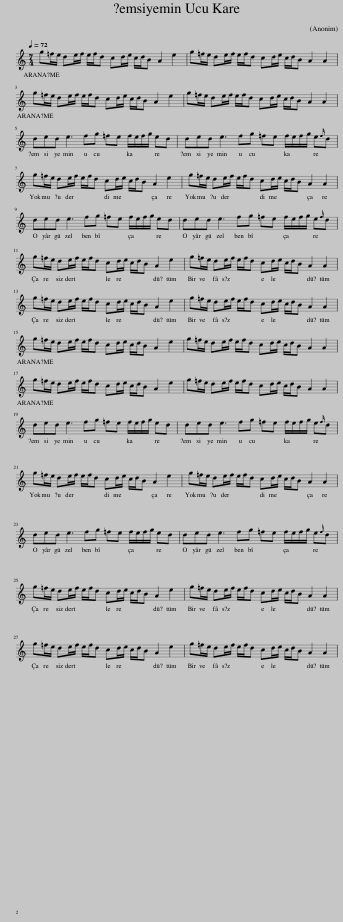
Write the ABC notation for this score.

X:1
L:1/8
Q:1/4=72
M:7/4
I:linebreak $
K:C
V:1 treble
V:1
 g=f/e/ de/f/ e/f/d cd/e/ c/d/B A2 e2 | g=f/e/ de/f/ e/f/d cd/e/ c/d/B A2 A2 |$ g=f/e/ de/f/ e/f/d cd/e/ c/d/B A2 e2 | g=f/e/ de/f/ e/f/d cd/e/ c/d/B A2 A2 |$ ded e3 fg =fe f/e/f/g/ ed | %5
 ded e3 fg =fe f/e/f/g/ e{f}d |$ g=f/e/ de/f/ e/f/d cd/e/ c/d/B A2 e2 | g=f/e/ de/f/ e/f/d cd/e/ c/d/B A2 A2 |$ ded e3 fg =fe f/e/f/g/ ed | ded e3 fg =fe f/e/f/g/ e{f}d |$ %10
 g=f/e/ de/f/ e/f/d cd/e/ c/d/B A2 e2 | g=f/e/ de/f/ e/f/d cd/e/ c/d/B A2 A2 |$ g=f/e/ de/f/ e/f/d cd/e/ c/d/B A2 e2 | g=f/e/ de/f/ e/f/d cd/e/ c/d/B A2 A2 |$ g=f/e/ de/f/ e/f/d cd/e/ c/d/B A2 e2 | %15
 g=f/e/ de/f/ e/f/d cd/e/ c/d/B A2 A2 |$ g=f/e/ de/f/ e/f/d cd/e/ c/d/B A2 e2 | g=f/e/ de/f/ e/f/d cd/e/ c/d/B A2 A2 |$ ded e3 fg =fe f/e/f/g/ ed | ded e3 fg =fe f/e/f/g/ e{f}d |$ %20
 g=f/e/ de/f/ e/f/d cd/e/ c/d/B A2 e2 | g=f/e/ de/f/ e/f/d cd/e/ c/d/B A2 A2 |$ ded e3 fg =fe f/e/f/g/ ed | ded e3 fg =fe f/e/f/g/ e{f}d |$ g=f/e/ de/f/ e/f/d cd/e/ c/d/B A2 e2 | %25
 g=f/e/ de/f/ e/f/d cd/e/ c/d/B A2 A2 |$ g=f/e/ de/f/ e/f/d cd/e/ c/d/B A2 e2 | g=f/e/ de/f/ e/f/d cd/e/ c/d/B A2 A2 | %28
